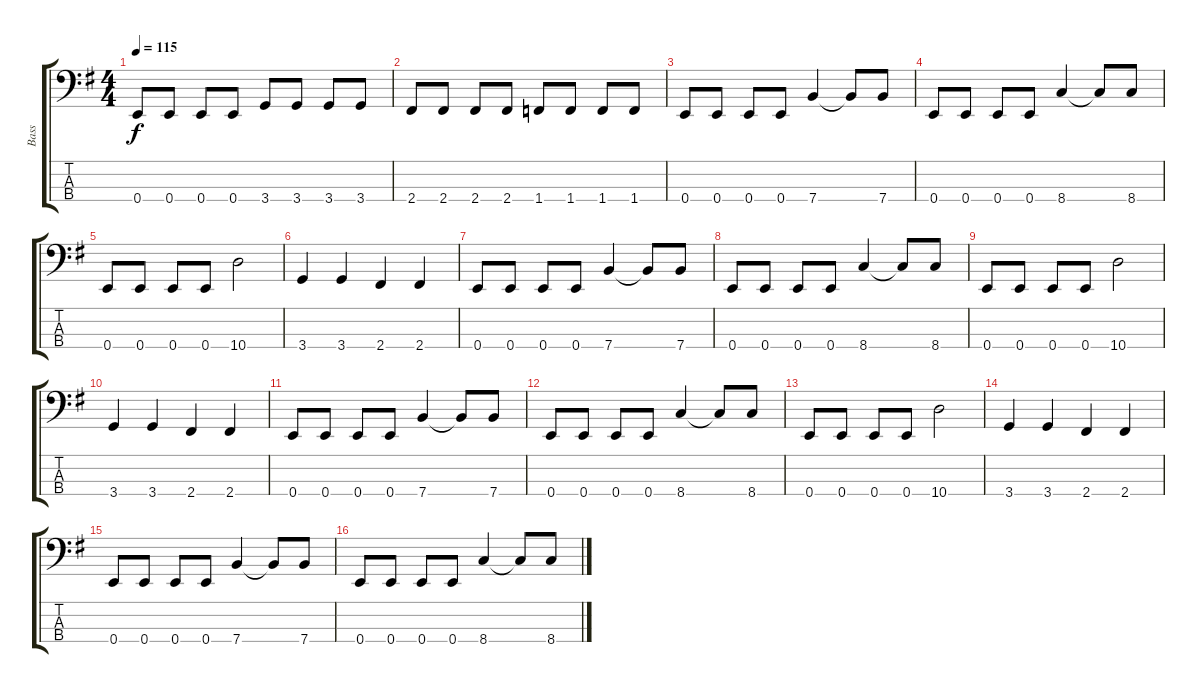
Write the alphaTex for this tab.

\track ("Bass" "Bass") {instrument electricbassfinger}
\staff {score tabs}
\tuning (G2 D2 A1 E1) {hide}
\ts (4 4)
\tempo 115
\clef f4
\ks eminor
0.4.8{dy f} 0.4.8 0.4.8 0.4.8 3.4.8 3.4.8 3.4.8 3.4.8 |
2.4.8 2.4.8 2.4.8 2.4.8 1.4.8 1.4.8 1.4.8 1.4.8 |
0.4.8 0.4.8 0.4.8 0.4.8 7.4.4 7.4{t}.8 7.4.8 |
0.4.8 0.4.8 0.4.8 0.4.8 8.4.4 8.4{t}.8 8.4.8 |
0.4.8 0.4.8 0.4.8 0.4.8 10.4.2 |
3.4.4 3.4.4 2.4.4 2.4.4 |
0.4.8 0.4.8 0.4.8 0.4.8 7.4.4 7.4{t}.8 7.4.8 |
0.4.8 0.4.8 0.4.8 0.4.8 8.4.4 8.4{t}.8 8.4.8 |
0.4.8 0.4.8 0.4.8 0.4.8 10.4.2 |
3.4.4 3.4.4 2.4.4 2.4.4 |
0.4.8 0.4.8 0.4.8 0.4.8 7.4.4 7.4{t}.8 7.4.8 |
0.4.8 0.4.8 0.4.8 0.4.8 8.4.4 8.4{t}.8 8.4.8 |
0.4.8 0.4.8 0.4.8 0.4.8 10.4.2 |
3.4.4 3.4.4 2.4.4 2.4.4 |
0.4.8 0.4.8 0.4.8 0.4.8 7.4.4 7.4{t}.8 7.4.8 |
0.4.8 0.4.8 0.4.8 0.4.8 8.4.4 8.4{t}.8 8.4.8
